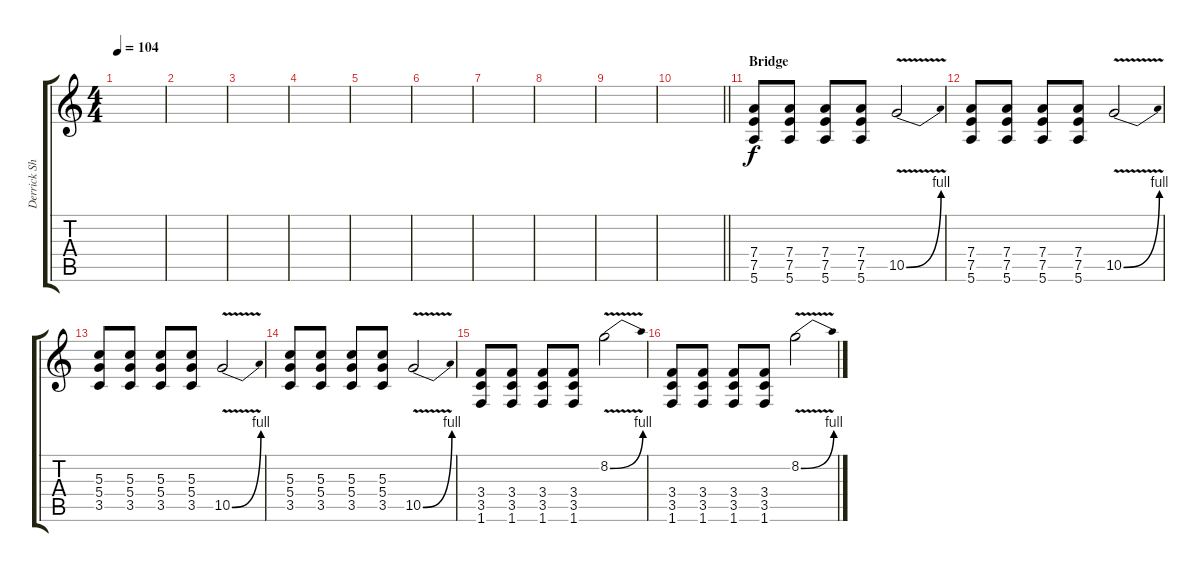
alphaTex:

\track ("Derrick Sherman 2 - Guitar" "Derrick Sh") {instrument overdrivenguitar}
\staff {score tabs}
\tuning (E4 B3 G3 D3 A2 E2) {hide}
\ts (4 4)
\tempo 104
\clef g2
\ks c
|
|
|
|
|
|
|
|
|
\barLineRight lightlight
|
\section ("" "Bridge")
(7.4 7.5 5.6).8{volume 16 balance 12} (7.4 7.5 5.6).8 (7.4 7.5 5.6).8 (7.4 7.5 5.6).8 10.5{be (bend 0 0 60 4) v}.2 |
(7.4 7.5 5.6).8 (7.4 7.5 5.6).8 (7.4 7.5 5.6).8 (7.4 7.5 5.6).8 10.5{be (bend 0 0 60 4) v}.2 |
(5.3 5.4 3.5).8 (5.3 5.4 3.5).8 (5.3 5.4 3.5).8 (5.3 5.4 3.5).8 10.5{be (bend 0 0 60 4) v}.2 |
(5.3 5.4 3.5).8 (5.3 5.4 3.5).8 (5.3 5.4 3.5).8 (5.3 5.4 3.5).8 10.5{be (bend 0 0 60 4) v}.2 |
(3.4 3.5 1.6).8 (3.4 3.5 1.6).8 (3.4 3.5 1.6).8 (3.4 3.5 1.6).8 8.2{be (bend 0 0 60 4) v}.2 |
(3.4 3.5 1.6).8 (3.4 3.5 1.6).8 (3.4 3.5 1.6).8 (3.4 3.5 1.6).8 8.2{be (bend 0 0 60 4) v}.2
